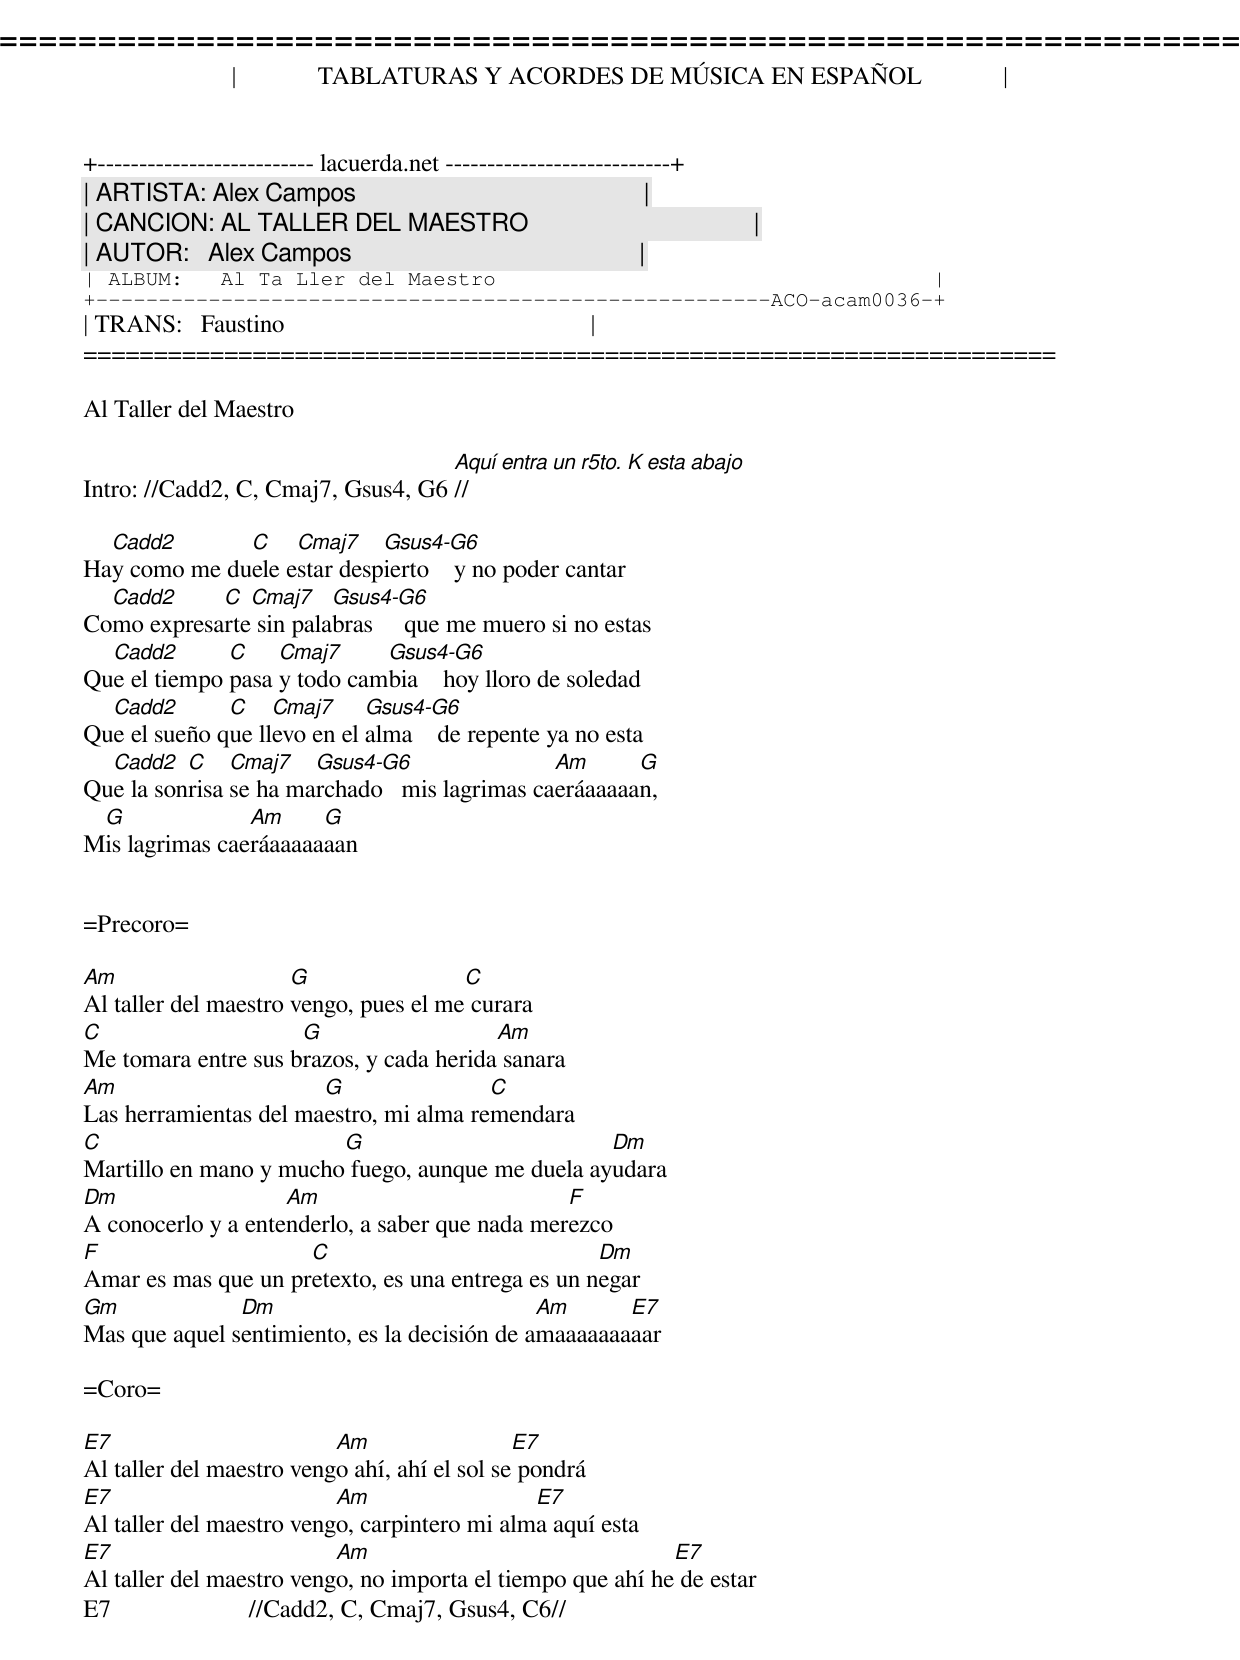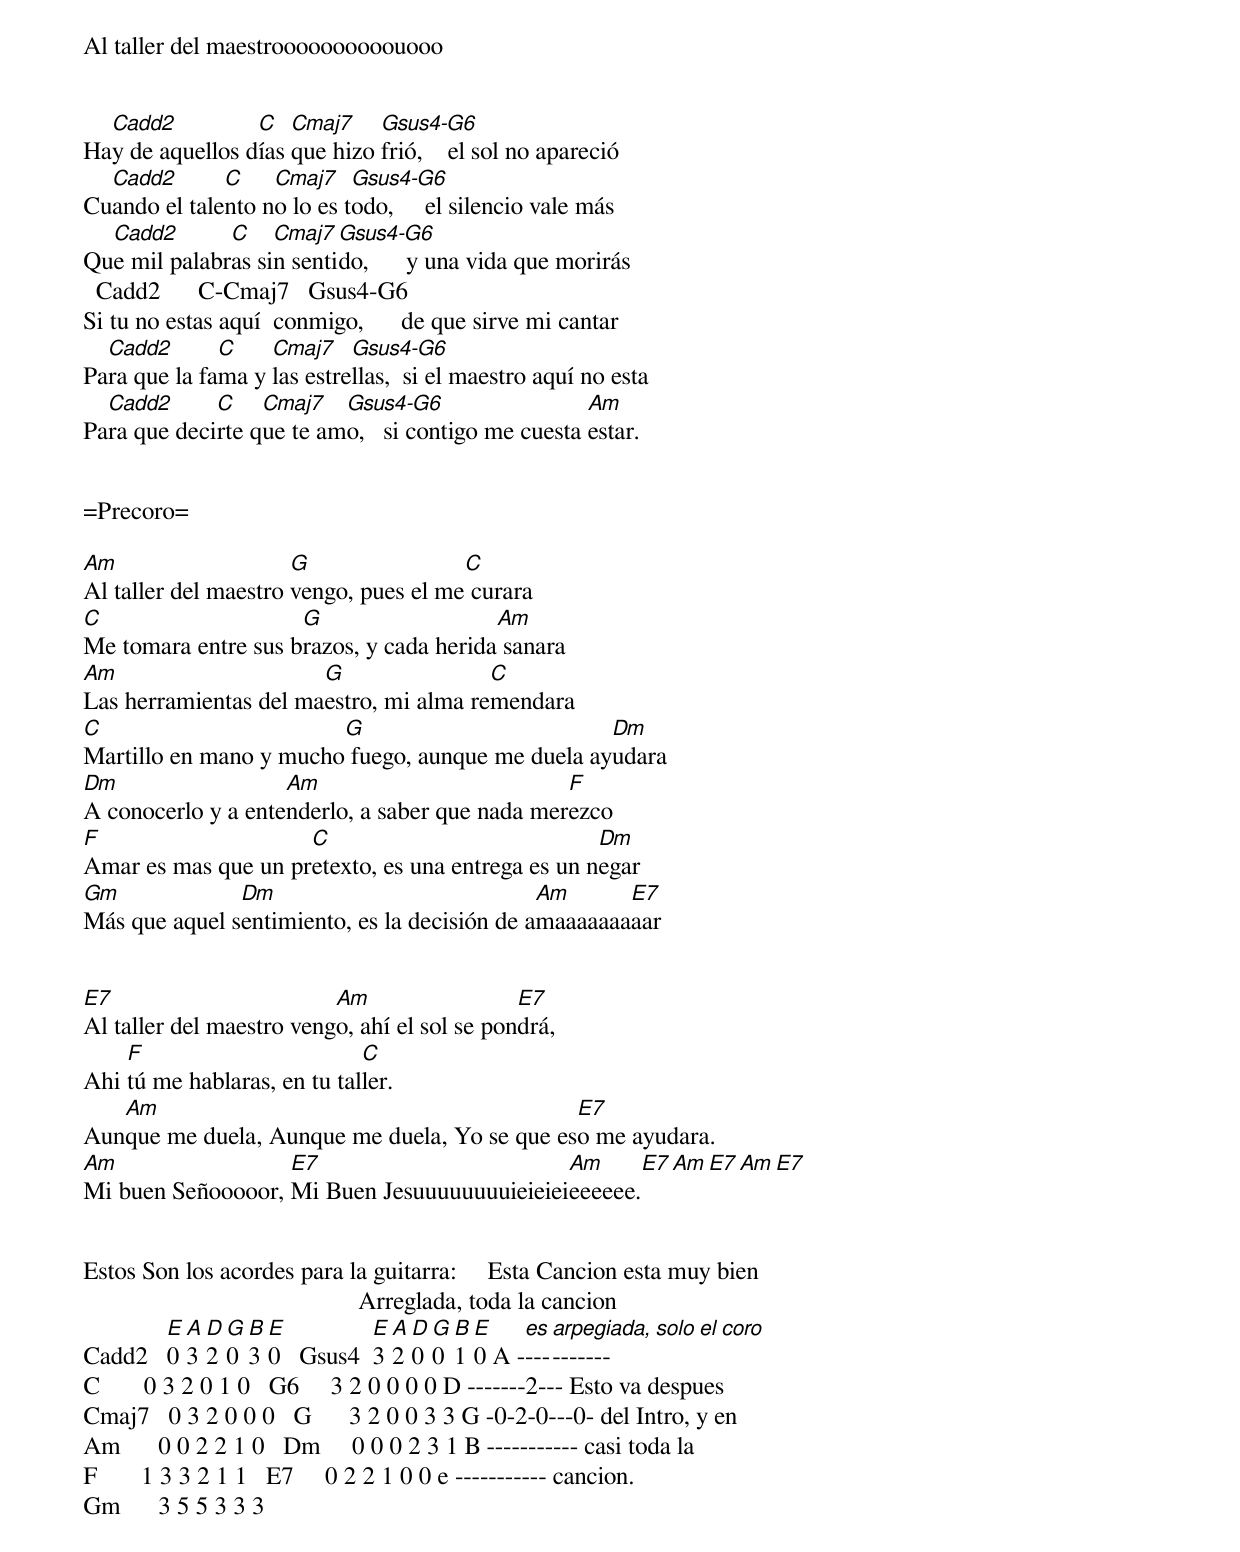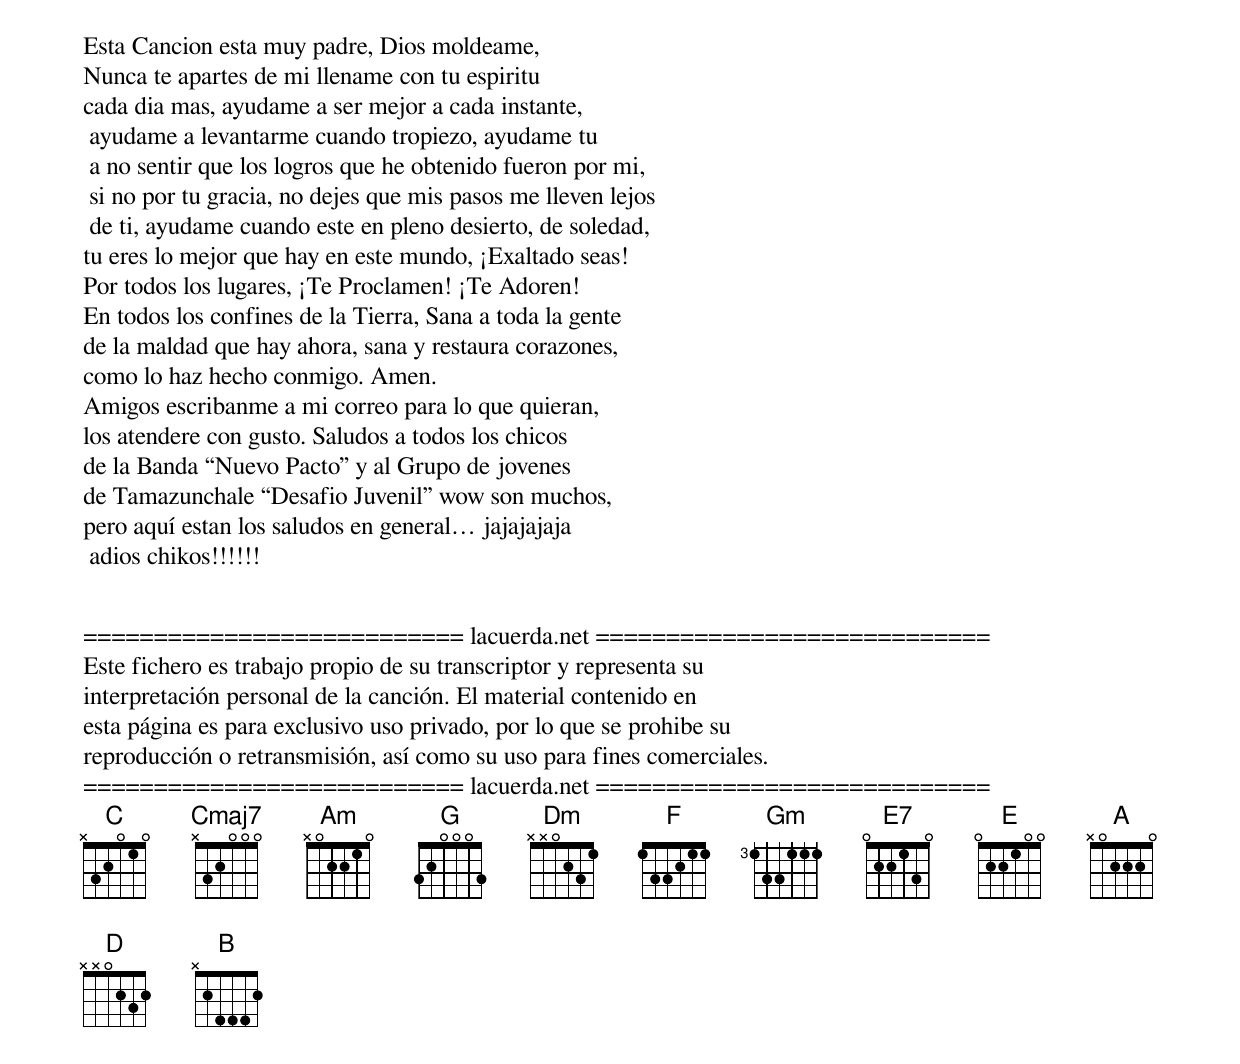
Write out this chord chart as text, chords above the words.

=====================================================================
|             TABLATURAS Y ACORDES DE MÚSICA EN ESPAÑOL             |
+-------------------------- lacuerda.net ---------------------------+
| ARTISTA: Alex Campos                                              |
| CANCION: AL TALLER DEL MAESTRO                                    |
| AUTOR:   Alex Campos                                              |
| ALBUM:   Al Ta Ller del Maestro                                   |
+------------------------------------------------------ACO-acam0036-+
| TRANS:   Faustino                                                 |
=====================================================================

Al Taller del Maestro
(Acustico, 2006)

Intro: //Cadd2, C, Cmaj7, Gsus4, G6 [Aquí entra un r5to. K esta abajo]//

  Cadd2       C    Cmaj7    Gsus4-G6
Hay como me duele estar despierto    y no poder cantar
  Cadd2     C  Cmaj7    Gsus4-G6
Como expresarte sin palabras     que me muero si no estas
  Cadd2       C    Cmaj7     Gsus4-G6
Que el tiempo pasa y todo cambia    hoy lloro de soledad
  Cadd2       C    Cmaj7     Gsus4-G6
Que el sueño que llevo en el alma    de repente ya no esta
  Cadd2   C    Cmaj7   Gsus4-G6                Am      G
Que la sonrisa se ha marchado   mis lagrimas caeráaaaaan,
 G              Am     G
Mis lagrimas caeráaaaaaaan


=Precoro=

Am                    G                C
Al taller del maestro vengo, pues el me curara
C                    G                   Am
Me tomara entre sus brazos, y cada herida sanara
Am                     G                C
Las herramientas del maestro, mi alma remendara
C                       G                         Dm
Martillo en mano y mucho fuego, aunque me duela ayudara
Dm                  Am                          F
A conocerlo y a entenderlo, a saber que nada merezco
F                    C                             Dm
Amar es mas que un pretexto, es una entrega es un negar
Gm             Dm                             Am      E7
Mas que aquel sentimiento, es la decisión de amaaaaaaaaar

=Coro=

E7                        Am                  E7
Al taller del maestro vengo ahí, ahí el sol se pondrá
E7                        Am                  E7
Al taller del maestro vengo, carpintero mi alma aquí esta
E7                        Am                                E7
Al taller del maestro vengo, no importa el tiempo que ahí he de estar
E7                      //Cadd2, C, Cmaj7, Gsus4, C6//
Al taller del maestroooooooooouooo


  Cadd2          C   Cmaj7    Gsus4-G6
Hay de aquellos días que hizo frió,    el sol no apareció
  Cadd2       C    Cmaj7    Gsus4-G6
Cuando el talento no lo es todo,     el silencio vale más
  Cadd2       C    Cmaj7  Gsus4-G6
Que mil palabras sin sentido,      y una vida que morirás
  Cadd2      C-Cmaj7   Gsus4-G6
Si tu no estas aquí  conmigo,      de que sirve mi cantar
  Cadd2       C    Cmaj7    Gsus4-G6
Para que la fama y las estrellas,  si el maestro aquí no esta
  Cadd2      C    Cmaj7   Gsus4-G6                  Am
Para que decirte que te amo,   si contigo me cuesta estar.


=Precoro=

Am                    G                C
Al taller del maestro vengo, pues el me curara
C                    G                   Am
Me tomara entre sus brazos, y cada herida sanara
Am                     G                C
Las herramientas del maestro, mi alma remendara
C                       G                         Dm
Martillo en mano y mucho fuego, aunque me duela ayudara
Dm                  Am                          F
A conocerlo y a entenderlo, a saber que nada merezco
F                    C                             Dm
Amar es mas que un pretexto, es una entrega es un negar
Gm             Dm                             Am      E7
Más que aquel sentimiento, es la decisión de amaaaaaaaaar


E7                        Am                  E7
Al taller del maestro vengo, ahí el sol se pondrá,
    F                        C
Ahi tú me hablaras, en tu taller.
   Am                                         E7
Aunque me duela, Aunque me duela, Yo se que eso me ayudara.
Am                 E7                        Am         E7 Am E7 Am E7
Mi buen Señooooor, Mi Buen Jesuuuuuuuuieieieieeeeee.


Estos Son los acordes para la guitarra:     Esta Cancion esta muy bien
                                            Arreglada, toda la cancion
        E A D G B E          E A D G B E    es arpegiada, solo el coro
Cadd2   0 3 2 0 3 0   Gsus4  3 2 0 0 1 0 A -----------
C       0 3 2 0 1 0   G6     3 2 0 0 0 0 D -------2--- Esto va despues
Cmaj7   0 3 2 0 0 0   G      3 2 0 0 3 3 G -0-2-0---0- del Intro, y en
Am      0 0 2 2 1 0   Dm     0 0 0 2 3 1 B ----------- casi toda la
F       1 3 3 2 1 1   E7     0 2 2 1 0 0 e ----------- cancion.
Gm      3 5 5 3 3 3

Esta Cancion esta muy padre, Dios moldeame,
Nunca te apartes de mi llename con tu espiritu
cada dia mas, ayudame a ser mejor a cada instante,
 ayudame a levantarme cuando tropiezo, ayudame tu
 a no sentir que los logros que he obtenido fueron por mi,
 si no por tu gracia, no dejes que mis pasos me lleven lejos
 de ti, ayudame cuando este en pleno desierto, de soledad,
tu eres lo mejor que hay en este mundo, ¡Exaltado seas!
Por todos los lugares, ¡Te Proclamen! ¡Te Adoren!
En todos los confines de la Tierra, Sana a toda la gente
de la maldad que hay ahora, sana y restaura corazones,
como lo haz hecho conmigo. Amen.
Amigos escribanme a mi correo para lo que quieran,
los atendere con gusto. Saludos a todos los chicos
de la Banda Nuevo Pacto y al Grupo de jovenes
de Tamazunchale Desafio Juvenil wow son muchos,
pero aquí estan los saludos en general jajajajaja
 adios chikos!!!!!!


=========================== lacuerda.net ============================
Este fichero es trabajo propio de su transcriptor y representa su
interpretación personal de la canción. El material contenido en
esta página es para exclusivo uso privado, por lo que se prohibe su
reproducción o retransmisión, así como su uso para fines comerciales.
=========================== lacuerda.net ============================
